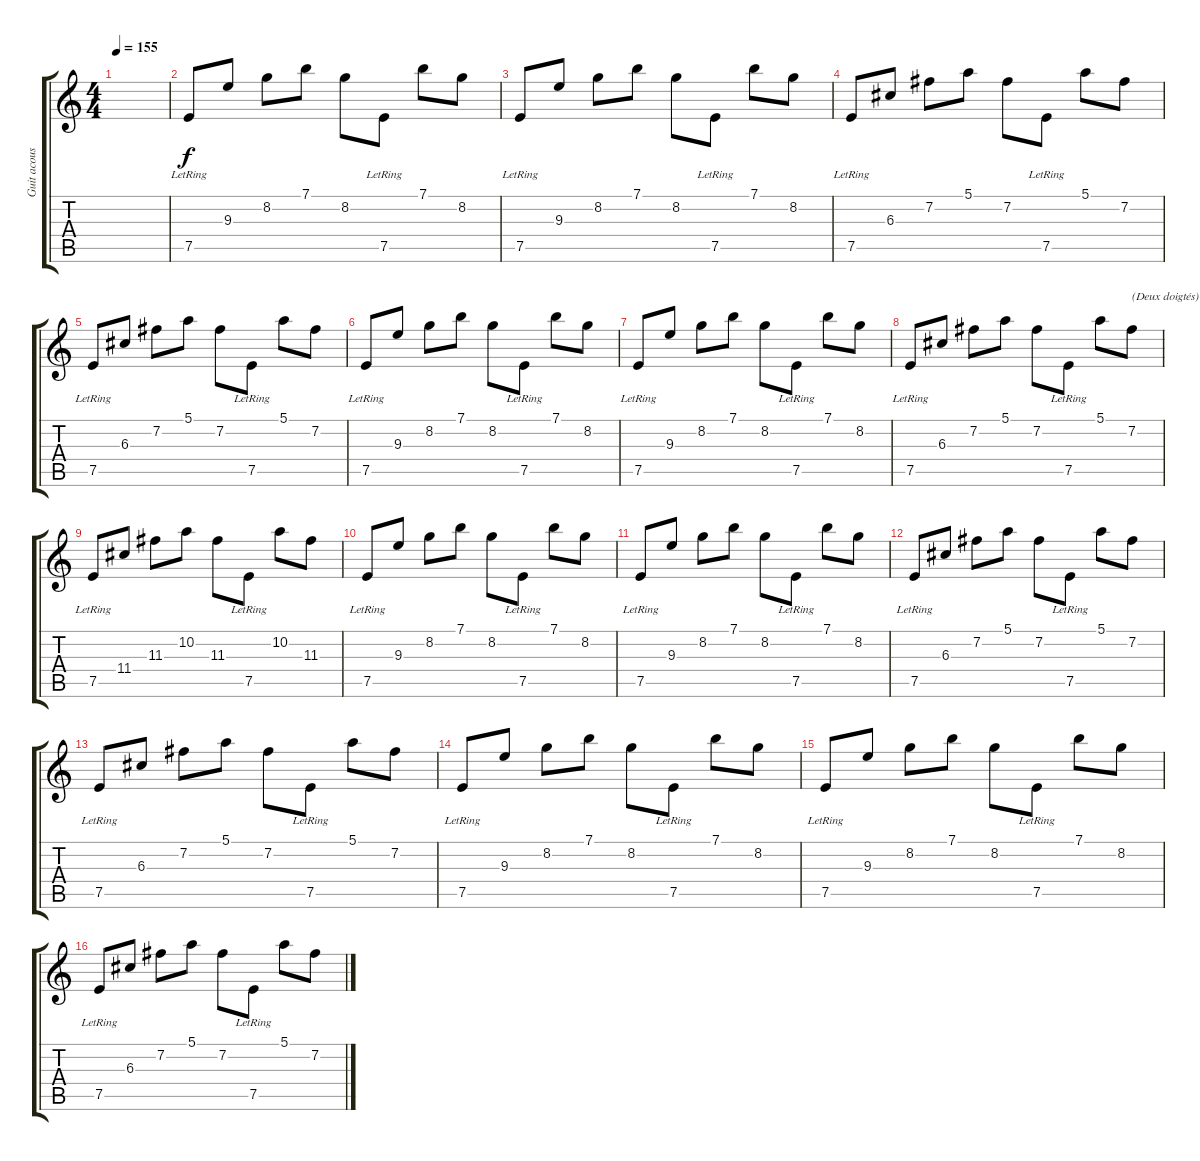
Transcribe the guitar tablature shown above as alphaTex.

\track ("Guit acoustic" "Guit acous") {instrument acousticguitarnylon}
\staff {score tabs}
\tuning (E4 B3 G3 D3 A2 E2) {hide}
\ts (4 4)
\tempo 155
\clef g2
\ks c
|
7.5{lr}.8 9.3.8 8.2.8 7.1.8 8.2.8 7.5{lr}.8 7.1.8 8.2.8 |
7.5{lr}.8 9.3.8 8.2.8 7.1.8 8.2.8 7.5{lr}.8 7.1.8 8.2.8 |
7.5{lr}.8 6.3.8 7.2.8 5.1.8 7.2.8 7.5{lr}.8 5.1.8 7.2.8 |
7.5{lr}.8 6.3.8 7.2.8 5.1.8 7.2.8 7.5{lr}.8 5.1.8 7.2.8 |
7.5{lr}.8 9.3.8 8.2.8 7.1.8 8.2.8 7.5{lr}.8 7.1.8 8.2.8 |
7.5{lr}.8 9.3.8 8.2.8 7.1.8 8.2.8 7.5{lr}.8 7.1.8 8.2.8 |
7.5{lr}.8 6.3.8 7.2.8 5.1.8 7.2.8 7.5{lr}.8 5.1.8 7.2.8{txt "(Deux doigtés)"} |
7.5{lr}.8 11.4.8 11.3.8 10.2.8 11.3.8 7.5{lr}.8 10.2.8 11.3.8 |
7.5{lr}.8 9.3.8 8.2.8 7.1.8 8.2.8 7.5{lr}.8 7.1.8 8.2.8 |
7.5{lr}.8 9.3.8 8.2.8 7.1.8 8.2.8 7.5{lr}.8 7.1.8 8.2.8 |
7.5{lr}.8 6.3.8 7.2.8 5.1.8 7.2.8 7.5{lr}.8 5.1.8 7.2.8 |
7.5{lr}.8 6.3.8 7.2.8 5.1.8 7.2.8 7.5{lr}.8 5.1.8 7.2.8 |
7.5{lr}.8 9.3.8 8.2.8 7.1.8 8.2.8 7.5{lr}.8 7.1.8 8.2.8 |
7.5{lr}.8 9.3.8 8.2.8 7.1.8 8.2.8 7.5{lr}.8 7.1.8 8.2.8 |
7.5{lr}.8 6.3.8 7.2.8 5.1.8 7.2.8 7.5{lr}.8 5.1.8 7.2.8
